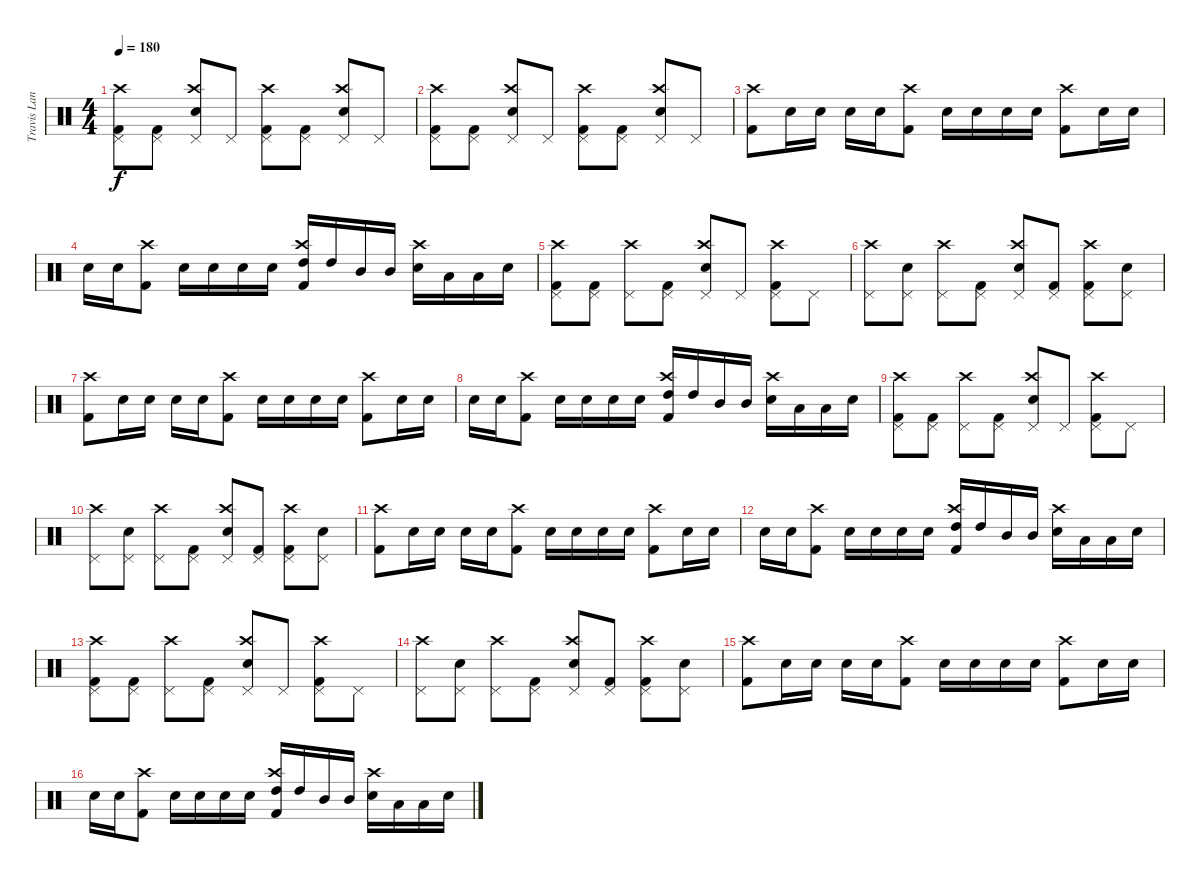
\track ("Travis Landen Barker" "Travis Lan") {instrument percussion}
\staff {score}
\articulation defaults
\ts (4 4)
\tempo 180
\clef neutral
\ks c
("Pedal Hi-Hat (hit)" "Kick (hit) 2" "Crash high (hit)").8{dy f} ("Pedal Hi-Hat (hit)" "Kick (hit) 2").8 ("Pedal Hi-Hat (hit)" "Electric Snare (hit)" "Crash high (hit)").8 "Pedal Hi-Hat (hit)".8 ("Pedal Hi-Hat (hit)" "Kick (hit) 2" "Crash high (hit)").8 ("Pedal Hi-Hat (hit)" "Kick (hit) 2").8 ("Pedal Hi-Hat (hit)" "Electric Snare (hit)" "Crash high (hit)").8 "Pedal Hi-Hat (hit)".8 |
("Pedal Hi-Hat (hit)" "Kick (hit) 2" "Crash high (hit)").8 ("Pedal Hi-Hat (hit)" "Kick (hit) 2").8 ("Pedal Hi-Hat (hit)" "Electric Snare (hit)" "Crash high (hit)").8 "Pedal Hi-Hat (hit)".8 ("Pedal Hi-Hat (hit)" "Kick (hit) 2" "Crash high (hit)").8 ("Pedal Hi-Hat (hit)" "Kick (hit) 2").8 ("Pedal Hi-Hat (hit)" "Electric Snare (hit)" "Crash high (hit)").8 "Pedal Hi-Hat (hit)".8 |
("Kick (hit) 2" "Crash high (hit)").8 "Electric Snare (hit)".16 "Electric Snare (hit)".16 "Electric Snare (hit)".16 "Electric Snare (hit)".16 ("Kick (hit) 2" "Crash high (hit)").8 "Electric Snare (hit)".16 "Electric Snare (hit)".16 "Electric Snare (hit)".16 "Electric Snare (hit)".16 ("Kick (hit) 2" "Crash high (hit)").8 "Electric Snare (hit)".16 "Electric Snare (hit)".16 |
"Electric Snare (hit)".16 "Electric Snare (hit)".16 ("Kick (hit) 2" "Crash high (hit)").8 "Electric Snare (hit)".16 "Electric Snare (hit)".16 "Electric Snare (hit)".16 "Electric Snare (hit)".16 ("Kick (hit) 2" "Crash high (hit)" "High Tom (hit)").16 "High Tom (hit)".16 "Mid Tom (hit)".16 "Mid Tom (hit)".16 ("Electric Snare (hit)" "Crash high (hit)").16 "Low Tom (hit)".16 "Low Tom (hit)".16 "Electric Snare (hit)".16 |
("Pedal Hi-Hat (hit)" "Kick (hit) 2" "Crash high (hit)").8 ("Pedal Hi-Hat (hit)" "Kick (hit) 2").8 ("Pedal Hi-Hat (hit)" "Crash high (hit)").8 ("Pedal Hi-Hat (hit)" "Kick (hit) 2").8 ("Pedal Hi-Hat (hit)" "Electric Snare (hit)" "Crash high (hit)").8 "Pedal Hi-Hat (hit)".8 ("Pedal Hi-Hat (hit)" "Kick (hit) 2" "Crash high (hit)").8 "Pedal Hi-Hat (hit)".8 |
("Pedal Hi-Hat (hit)" "Crash high (hit)").8 ("Pedal Hi-Hat (hit)" "Electric Snare (hit)").8 ("Pedal Hi-Hat (hit)" "Crash high (hit)").8 ("Pedal Hi-Hat (hit)" "Kick (hit) 2").8 ("Pedal Hi-Hat (hit)" "Electric Snare (hit)" "Crash high (hit)").8 ("Pedal Hi-Hat (hit)" "Kick (hit) 2").8 ("Pedal Hi-Hat (hit)" "Kick (hit) 2" "Crash high (hit)").8 ("Pedal Hi-Hat (hit)" "Electric Snare (hit)").8 |
("Kick (hit) 2" "Crash high (hit)").8 "Electric Snare (hit)".16 "Electric Snare (hit)".16 "Electric Snare (hit)".16 "Electric Snare (hit)".16 ("Kick (hit) 2" "Crash high (hit)").8 "Electric Snare (hit)".16 "Electric Snare (hit)".16 "Electric Snare (hit)".16 "Electric Snare (hit)".16 ("Kick (hit) 2" "Crash high (hit)").8 "Electric Snare (hit)".16 "Electric Snare (hit)".16 |
"Electric Snare (hit)".16 "Electric Snare (hit)".16 ("Kick (hit) 2" "Crash high (hit)").8 "Electric Snare (hit)".16 "Electric Snare (hit)".16 "Electric Snare (hit)".16 "Electric Snare (hit)".16 ("Kick (hit) 2" "Crash high (hit)" "High Tom (hit)").16 "High Tom (hit)".16 "Mid Tom (hit)".16 "Mid Tom (hit)".16 ("Electric Snare (hit)" "Crash high (hit)").16 "Low Tom (hit)".16 "Low Tom (hit)".16 "Electric Snare (hit)".16 |
("Pedal Hi-Hat (hit)" "Kick (hit) 2" "Crash high (hit)").8 ("Pedal Hi-Hat (hit)" "Kick (hit) 2").8 ("Pedal Hi-Hat (hit)" "Crash high (hit)").8 ("Pedal Hi-Hat (hit)" "Kick (hit) 2").8 ("Pedal Hi-Hat (hit)" "Electric Snare (hit)" "Crash high (hit)").8 "Pedal Hi-Hat (hit)".8 ("Pedal Hi-Hat (hit)" "Kick (hit) 2" "Crash high (hit)").8 "Pedal Hi-Hat (hit)".8 |
("Pedal Hi-Hat (hit)" "Crash high (hit)").8 ("Pedal Hi-Hat (hit)" "Electric Snare (hit)").8 ("Pedal Hi-Hat (hit)" "Crash high (hit)").8 ("Pedal Hi-Hat (hit)" "Kick (hit) 2").8 ("Pedal Hi-Hat (hit)" "Electric Snare (hit)" "Crash high (hit)").8 ("Pedal Hi-Hat (hit)" "Kick (hit) 2").8 ("Pedal Hi-Hat (hit)" "Kick (hit) 2" "Crash high (hit)").8 ("Pedal Hi-Hat (hit)" "Electric Snare (hit)").8 |
("Kick (hit) 2" "Crash high (hit)").8 "Electric Snare (hit)".16 "Electric Snare (hit)".16 "Electric Snare (hit)".16 "Electric Snare (hit)".16 ("Kick (hit) 2" "Crash high (hit)").8 "Electric Snare (hit)".16 "Electric Snare (hit)".16 "Electric Snare (hit)".16 "Electric Snare (hit)".16 ("Kick (hit) 2" "Crash high (hit)").8 "Electric Snare (hit)".16 "Electric Snare (hit)".16 |
"Electric Snare (hit)".16 "Electric Snare (hit)".16 ("Kick (hit) 2" "Crash high (hit)").8 "Electric Snare (hit)".16 "Electric Snare (hit)".16 "Electric Snare (hit)".16 "Electric Snare (hit)".16 ("Kick (hit) 2" "Crash high (hit)" "High Tom (hit)").16 "High Tom (hit)".16 "Mid Tom (hit)".16 "Mid Tom (hit)".16 ("Electric Snare (hit)" "Crash high (hit)").16 "Low Tom (hit)".16 "Low Tom (hit)".16 "Electric Snare (hit)".16 |
("Pedal Hi-Hat (hit)" "Kick (hit) 2" "Crash high (hit)").8 ("Pedal Hi-Hat (hit)" "Kick (hit) 2").8 ("Pedal Hi-Hat (hit)" "Crash high (hit)").8 ("Pedal Hi-Hat (hit)" "Kick (hit) 2").8 ("Pedal Hi-Hat (hit)" "Electric Snare (hit)" "Crash high (hit)").8 "Pedal Hi-Hat (hit)".8 ("Pedal Hi-Hat (hit)" "Kick (hit) 2" "Crash high (hit)").8 "Pedal Hi-Hat (hit)".8 |
("Pedal Hi-Hat (hit)" "Crash high (hit)").8 ("Pedal Hi-Hat (hit)" "Electric Snare (hit)").8 ("Pedal Hi-Hat (hit)" "Crash high (hit)").8 ("Pedal Hi-Hat (hit)" "Kick (hit) 2").8 ("Pedal Hi-Hat (hit)" "Electric Snare (hit)" "Crash high (hit)").8 ("Pedal Hi-Hat (hit)" "Kick (hit) 2").8 ("Pedal Hi-Hat (hit)" "Kick (hit) 2" "Crash high (hit)").8 ("Pedal Hi-Hat (hit)" "Electric Snare (hit)").8 |
("Kick (hit) 2" "Crash high (hit)").8 "Electric Snare (hit)".16 "Electric Snare (hit)".16 "Electric Snare (hit)".16 "Electric Snare (hit)".16 ("Kick (hit) 2" "Crash high (hit)").8 "Electric Snare (hit)".16 "Electric Snare (hit)".16 "Electric Snare (hit)".16 "Electric Snare (hit)".16 ("Kick (hit) 2" "Crash high (hit)").8 "Electric Snare (hit)".16 "Electric Snare (hit)".16 |
"Electric Snare (hit)".16 "Electric Snare (hit)".16 ("Kick (hit) 2" "Crash high (hit)").8 "Electric Snare (hit)".16 "Electric Snare (hit)".16 "Electric Snare (hit)".16 "Electric Snare (hit)".16 ("Kick (hit) 2" "Crash high (hit)" "High Tom (hit)").16 "High Tom (hit)".16 "Mid Tom (hit)".16 "Mid Tom (hit)".16 ("Electric Snare (hit)" "Crash high (hit)").16 "Low Tom (hit)".16 "Low Tom (hit)".16 "Electric Snare (hit)".16
